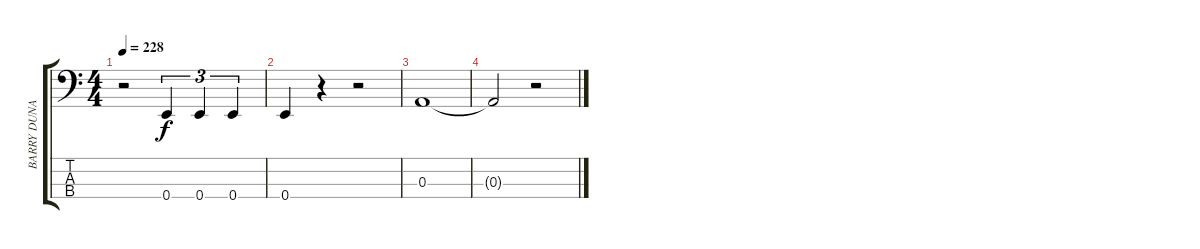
\track ("BARRY DUNAWAY" "BARRY DUNA") {instrument electricbassfinger}
\staff {score tabs}
\tuning (G2 D2 A1 E1) {hide}
\ts (4 4)
\tempo 228
\clef f4
\ks c
r.2{dy f} 0.4.4{tu (3 2)} 0.4.4{tu (3 2)} 0.4.4{tu (3 2)} |
0.4.4 r.4 r.2 |
0.3.1 |
0.3{t}.2 r.2
